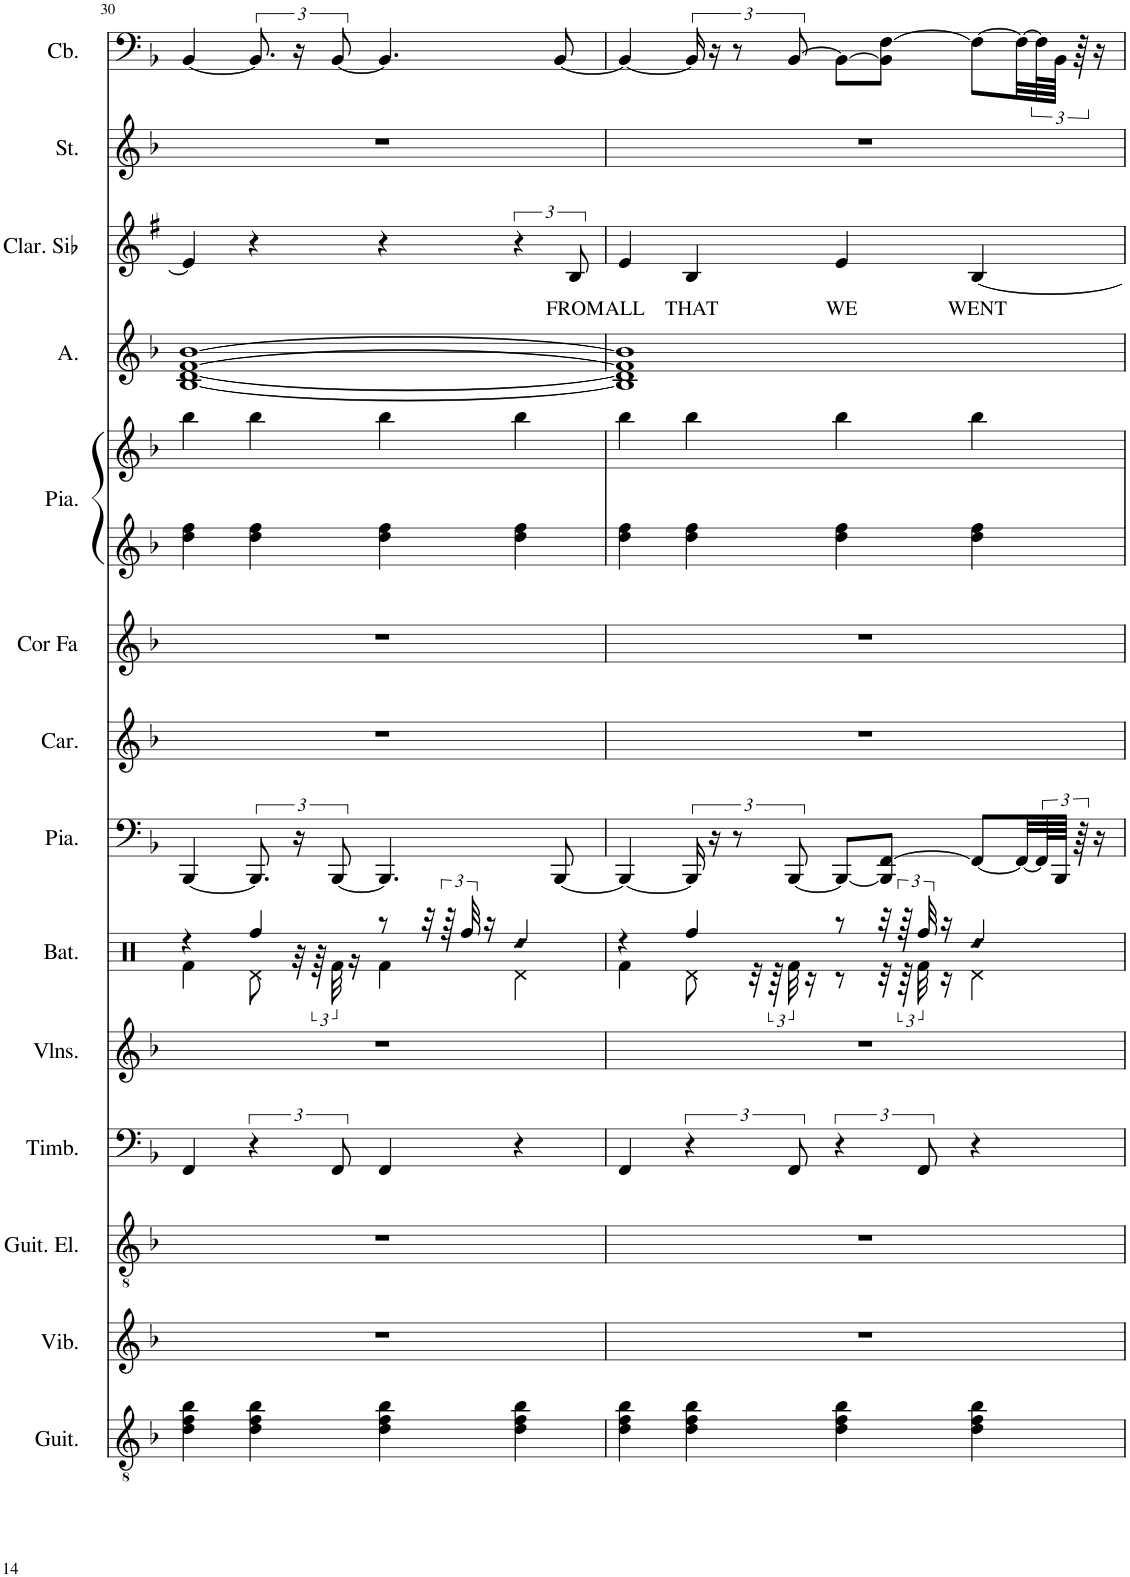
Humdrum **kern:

**kern	**kern	**kern	**kern	**kern	**kern	**kern	**kern	**kern	**kern	**kern	**kern	**kern	**text	**kern	**kern
*part14	*part13	*part12	*part11	*part10	*part9	*part8	*part7	*part6	*part5	*part5	*part4	*part3	*part3	*part2	*part1
*staff15	*staff14	*staff13	*staff12	*staff11	*staff10	*staff9	*staff8	*staff7	*staff6	*staff5	*staff4	*staff3	*staff3	*staff2	*staff1
*I"Guitare acoustique, Acoustic Guitar (steel)	*I"Vibraphone, Vibraphone	*I"Guitare électrique, Electric Guitar (clean)	*I"Timbales, Timpani Ensemble	*I"Violons, String Ensemble 1	*I"Batterie, Drums	*I"Piano, Bright Acoustic Piano	*I"Carillon, Tubular Bells	*I"Cor en Fa, French Horn	*I"Piano, Acoustic Grand Piano	*	*I"Alto, Choir Aahs	*I"Clarinette en Sib	*	*I"Cordes, String Ensemble 2	*I"Contrebasse, Acoustic Bass
*I'Guit.	*I'Vib.	*I'Guit. El.	*I'Timb.	*I'Vlns.	*I'Bat.	*I'Pia.	*I'Car.	*I'Cor Fa	*I'Pia.	*	*I'A.	*I'Clar. Sib	*	*I'St.	*I'Cb.
!!LO:PB:g=z
*clefGv2	*clefG2	*clefGv2	*clefF4	*clefG2	*clefX	*clefF4	*clefG2	*clefG2	*clefG2	*clefG2	*clefG2	*clefG2	*	*clefG2	*clefF4
*	*	*	*	*	*	*	*	*Trd4c7	*	*	*	*Trd1c2	*	*	*Trd7c12
*k[b-]	*k[b-]	*k[b-]	*k[b-]	*k[b-]	*k[]	*k[b-]	*k[b-]	*k[b-]	*k[b-]	*k[b-]	*k[b-]	*k[f#]	*	*k[b-]	*k[b-]
*M4/4	*M4/4	*M4/4	*M4/4	*M4/4	*M4/4	*M4/4	*M4/4	*M4/4	*M4/4	*M4/4	*M4/4	*M4/4	*	*M4/4	*M4/4
=30	=30	=30	=30	=30	=30	=30	=30	=30	=30	=30	=30	=30	=30	=30	=30
*	*	*	*	*	*^	*	*	*	*	*	*	*	*	*	*
4d\ 4f\ 4b-\	1r	1r	4FF/	1r	4r	4Rf\	[4BBB-/	1r	1r	4dd\ 4ff\	4bb-\	[1B- [1d [1f [1b-	4e/]	.	1r	[4BB-/
4d\ 4f\ 4b-\	.	.	6r	.	4Rff/	8Rd\	12.BBB-/]	.	.	4dd\ 4ff\	4bb-\	.	4r	.	.	12.BB-/]
.	.	.	.	.	.	32r	24r	.	.	.	.	.	.	.	.	24r
.	.	.	.	.	.	96r	.	.	.	.	.	.	.	.	.	.
.	.	.	12FF/	.	.	48Rf\	[12BBB-/	.	.	.	.	.	.	.	.	[12BB-/
.	.	.	.	.	.	16r	.	.	.	.	.	.	.	.	.	.
4d\ 4f\ 4b-\	.	.	4FF/	.	8r	4Rf\	4.BBB-/]	.	.	4dd\ 4ff\	4bb-\	.	4r	.	.	4.BB-/]
.	.	.	.	.	32r	.	.	.	.	.	.	.	.	.	.	.
.	.	.	.	.	96r	.	.	.	.	.	.	.	.	.	.	.
.	.	.	.	.	48Rff/	.	.	.	.	.	.	.	.	.	.	.
.	.	.	.	.	16r	.	.	.	.	.	.	.	.	.	.	.
!	!	!	!	!	!LO:N:head=diamond	!	!	!	!	!	!	!	!	!	!	!
4d\ 4f\ 4b-\	.	.	4r	.	4Rdd/	4Rd\	.	.	.	4dd\ 4ff\	4bb-\	.	6r	.	.	.
.	.	.	.	.	.	.	[8BBB-/	.	.	.	.	.	.	.	.	[8BB-/
!	!	!	!	!	!	!	!	!	!	!	!	!	!	!LO:LY:b	!	!
.	.	.	.	.	.	.	.	.	.	.	.	.	12B/	FROM	.	.
=31	=31	=31	=31	=31	=31	=31	=31	=31	=31	=31	=31	=31	=31	=31	=31	=31
!	!	!	!	!	!	!	!	!	!	!	!	!	!	!LO:LY:b	!	!
4d\ 4f\ 4b-\	1r	1r	4FF/	1r	4r	4Rf\	4BBB-/_	1r	1r	4dd\ 4ff\	4bb-\	1B-] 1d] 1f] 1b-]	4e/	ALL	1r	4BB-/_
!	!	!	!	!	!	!	!	!	!	!	!	!	!	!LO:LY:b	!	!
4d\ 4f\ 4b-\	.	.	6r	.	4Rff/	8Rd\	24BBB-/]	.	.	4dd\ 4ff\	4bb-\	.	4B/	THAT	.	24BB-/]
.	.	.	.	.	.	.	24r	.	.	.	.	.	.	.	.	24r
.	.	.	.	.	.	.	12r	.	.	.	.	.	.	.	.	12r
.	.	.	.	.	.	32r	.	.	.	.	.	.	.	.	.	.
.	.	.	.	.	.	96r	.	.	.	.	.	.	.	.	.	.
.	.	.	12FF/	.	.	48Rf\	[12BBB-/	.	.	.	.	.	.	.	.	[12BB-/
.	.	.	.	.	.	16r	.	.	.	.	.	.	.	.	.	.
!	!	!	!	!	!	!	!	!	!	!	!	!	!	!LO:LY:b	!	!
4d\ 4f\ 4b-\	.	.	6r	.	8r	8r	8BBB-/L_	.	.	4dd\ 4ff\	4bb-\	.	4e/	WE	.	8BB-\L_
.	.	.	.	.	32r	32r	8BBB-/] [8FF/J	.	.	.	.	.	.	.	.	8BB-\] [8F\J
.	.	.	.	.	96r	96r	.	.	.	.	.	.	.	.	.	.
.	.	.	12FF/	.	48Rff/	48Rf\	.	.	.	.	.	.	.	.	.	.
.	.	.	.	.	16r	16r	.	.	.	.	.	.	.	.	.	.
!	!	!	!	!	!LO:N:head=diamond	!	!	!	!	!	!	!	!	!LO:LY:b	!	!
4d\ 4f\ 4b-\	.	.	4r	.	4Rdd/	4Rd\	8FF/L_	.	.	4dd\ 4ff\	4bb-\	.	[4B/	WENT	.	8F\L_
.	.	.	.	.	.	.	32FF/LL_	.	.	.	.	.	.	.	.	32F\LL_
.	.	.	.	.	.	.	96FF/L]	.	.	.	.	.	.	.	.	96F\L]
.	.	.	.	.	.	.	96BBB-/JJJJ	.	.	.	.	.	.	.	.	96BB-\JJJJ
.	.	.	.	.	.	.	96r	.	.	.	.	.	.	.	.	96r
.	.	.	.	.	.	.	16r	.	.	.	.	.	.	.	.	16r
*	*	*	*	*	*v	*v	*	*	*	*	*	*	*	*	*	*
=	=	=	=	=	=	=	=	=	=	=	=	=	=	=	=
*-	*-	*-	*-	*-	*-	*-	*-	*-	*-	*-	*-	*-	*-	*-	*-
